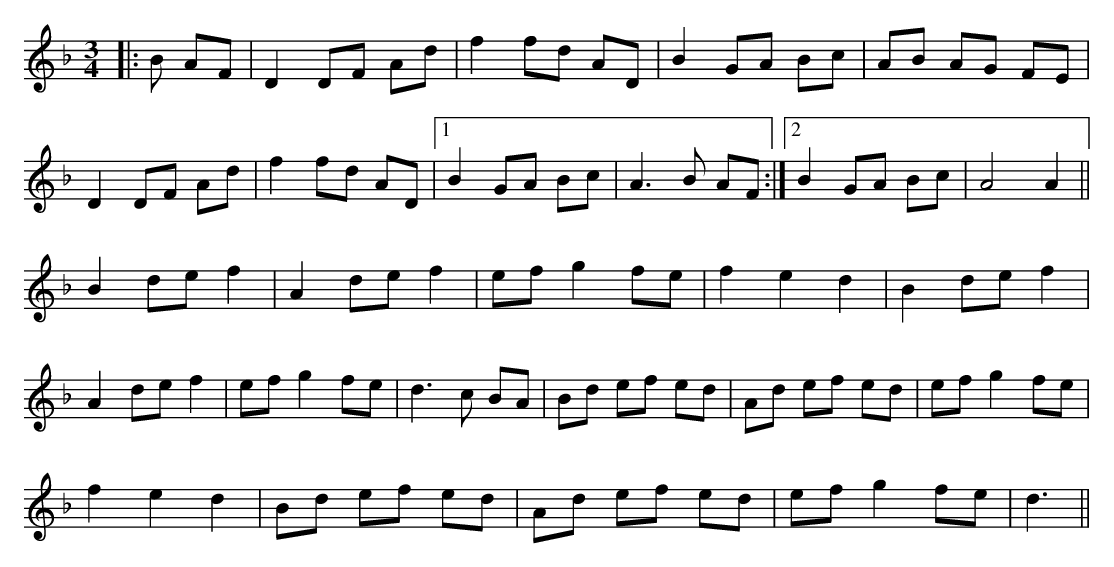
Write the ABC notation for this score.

X:1
M:3/4
K:Dmin
|:B AF|D2DF Ad|f2fd AD|B2GA Bc|AB AG FE|
D2DF Ad|f2fd AD|1 B2GA Bc|A3B AF:|2 B2GA Bc|A4A2||
B2def2|A2def2|efg2fe|f2e2d2|B2def2|
A2def2|efg2fe|d3c BA|Bd ef ed|Ad ef ed|efg2fe|
f2e2d2|Bd ef ed|Ad ef ed|efg2fe|d3||
